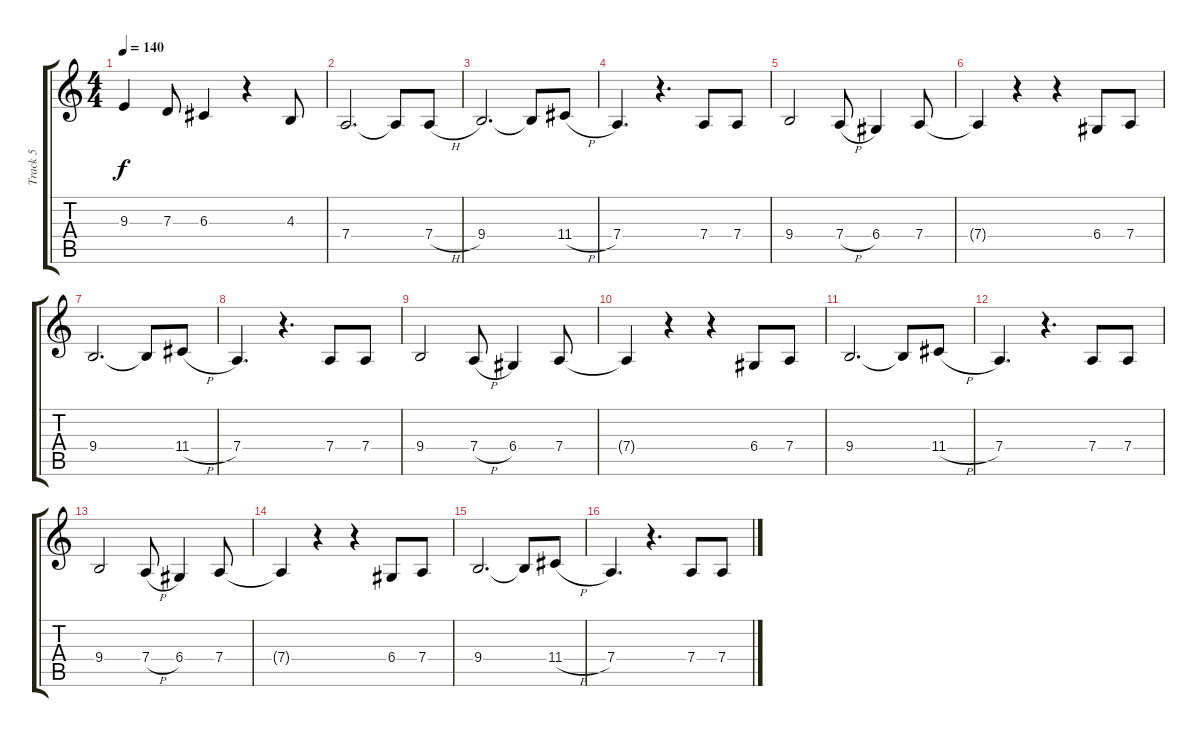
\track ("Track 5" "Track 5") {instrument tenorsax}
\staff {score tabs}
\tuning (E4 B3 G3 D3 A2 E2) {hide}
\ts (4 4)
\tempo 140
\clef g2
\ks c
9.3.4{dy f} 7.3.8 6.3.4 r.4 4.3.8 |
7.4.2{d} 7.4{t}.8 7.4{h}.8 |
9.4.2{d} 9.4{t}.8 11.4{h}.8 |
7.4.4{d} r.4{d} 7.4.8 7.4.8 |
9.4.2 7.4{h}.8 6.4.4 7.4.8 |
7.4{t}.4 r.4 r.4 6.4.8 7.4.8 |
9.4.2{d} 9.4{t}.8 11.4{h}.8 |
7.4.4{d} r.4{d} 7.4.8 7.4.8 |
9.4.2 7.4{h}.8 6.4.4 7.4.8 |
7.4{t}.4 r.4 r.4 6.4.8 7.4.8 |
9.4.2{d} 9.4{t}.8 11.4{h}.8 |
7.4.4{d} r.4{d} 7.4.8 7.4.8 |
9.4.2 7.4{h}.8 6.4.4 7.4.8 |
7.4{t}.4 r.4 r.4 6.4.8 7.4.8 |
9.4.2{d} 9.4{t}.8 11.4{h}.8 |
7.4.4{d} r.4{d} 7.4.8 7.4.8
